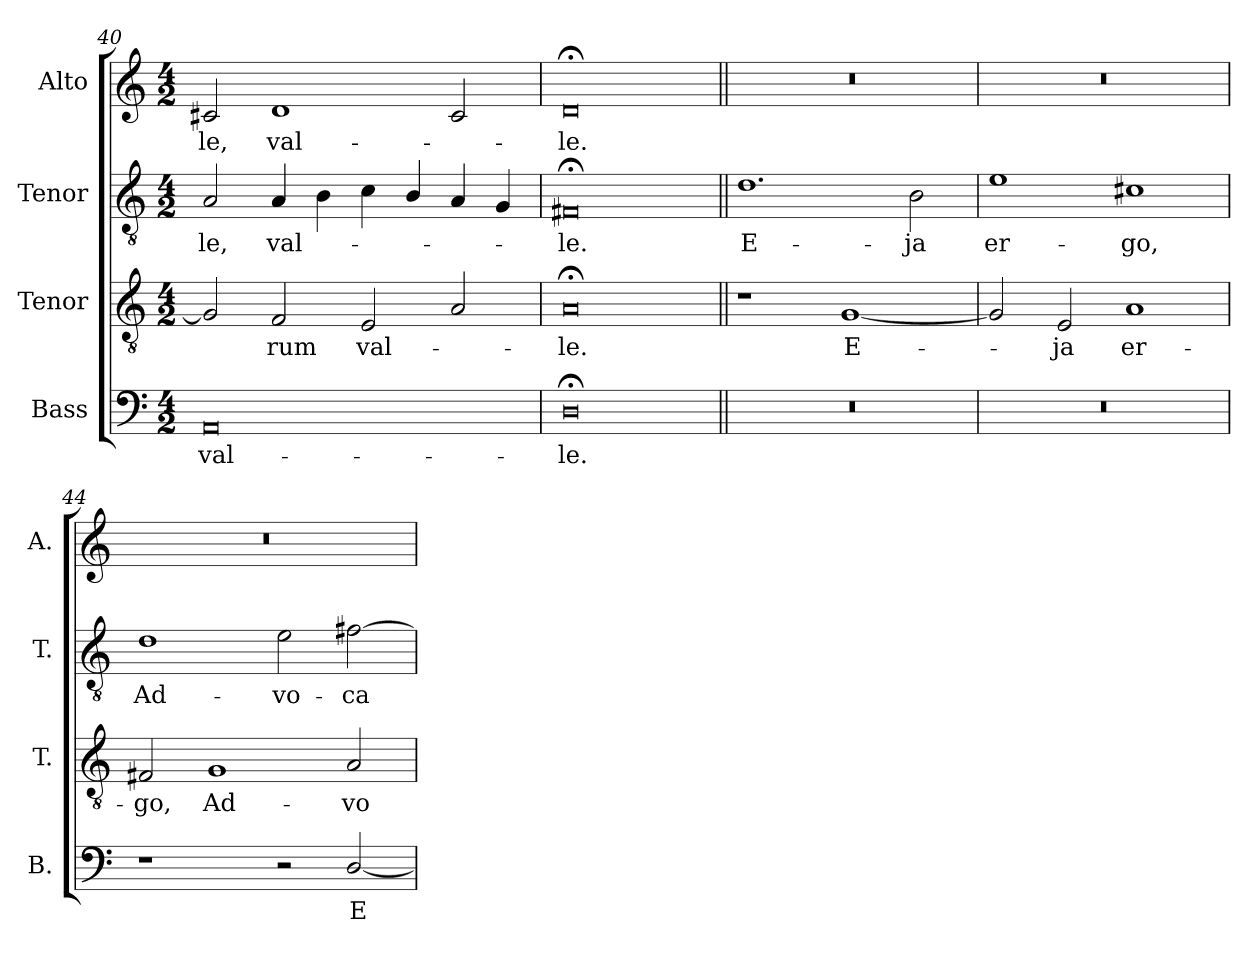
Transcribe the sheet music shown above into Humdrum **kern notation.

**kern	**text	**kern	**text	**kern	**text	**kern	**text
*part4	*part4	*part3	*part3	*part2	*part2	*part1	*part1
*staff4	*staff4	*staff3	*staff3	*staff2	*staff2	*staff1	*staff1
*I"Bass	*	*I"Tenor	*	*I"Tenor	*	*I"Alto	*
*I'B.	*	*I'T.	*	*I'T.	*	*I'A.	*
*clefF4	*	*clefGv2	*	*clefGv2	*	*clefG2	*
*	*	*ITrd7c12	*	*ITrd7c12	*	*	*
*k[]	*	*k[]	*	*k[]	*	*k[]	*
*C:	*	*C:	*	*C:	*	*C:	*
*M4/2	*	*M4/2	*	*M4/2	*	*M4/2	*
=40	=40	=40	=40	=40	=40	=40	=40
!	!LO:LY:b:color=#000000	!	!	!	!	!	!
!	!	!	!	!	!LO:LY:b:color=#000000	!	!
!	!	!	!	!	!	!	!LO:LY:b:color=#000000
0AAi	val-	2GGi/]	.	2AAi/	-le,	2c#Xi/	-le,
!	!	!	!LO:LY:b:color=#000000	!	!	!	!
!	!	!	!	!	!LO:LY:b:color=#000000	!	!
!	!	!	!	!	!	!	!LO:LY:b:color=#000000
.	.	2FFi/	-rum	4AAi/	val-	1di	val-
.	.	.	.	4BBi\	.	.	.
!	!	!	!LO:LY:b:color=#000000	!	!	!	!
.	.	2EEi/	val-	4Ci\	.	.	.
.	.	.	.	4BBi/	.	.	.
.	.	2AAi/	.	4AAi/	.	2c#i/	.
.	.	.	.	4GGi/	.	.	.
=41	=41	=41	=41	=41	=41	=41	=41
!	!LO:LY:b:color=#000000	!	!	!	!	!	!
!	!	!	!LO:LY:b:color=#000000	!	!	!	!
!	!	!	!	!	!LO:LY:b:color=#000000	!	!
!	!	!	!	!	!	!	!LO:LY:b:color=#000000
0D;i	-le.	0AA;i	-le.	0FF#X;i	-le.	0d;i	-le.
!!LO:PB:g=z
=42||	=42||	=42||	=42||	=42||	=42||	=42||	=42||
!LO:N:vis=1	!	!	!	!	!	!	!
!	!	!	!	!	!LO:LY:b:color=#000000	!LO:N:vis=1	!
0r	.	1r	.	1.Di	E-	0r	.
!	!	!	!LO:LY:b:color=#000000	!	!	!	!
.	.	[1GGi	E-	.	.	.	.
!	!	!	!	!	!LO:LY:b:color=#000000	!	!
.	.	.	.	2BBi\	-ja	.	.
=43	=43	=43	=43	=43	=43	=43	=43
!LO:N:vis=1	!	!	!	!	!	!	!
!	!	!	!	!	!LO:LY:b:color=#000000	!LO:N:vis=1	!
0r	.	2GGi/]	.	1Ei	er-	0r	.
!	!	!	!LO:LY:b:color=#000000	!	!	!	!
.	.	2EEi/	-ja	.	.	.	.
!	!	!	!LO:LY:b:color=#000000	!	!	!	!
!	!	!	!	!	!LO:LY:b:color=#000000	!	!
.	.	1AAi	er-	1C#Xi	-go,	.	.
=44	=44	=44	=44	=44	=44	=44	=44
!	!	!	!LO:LY:b:color=#000000	!	!	!	!
!	!	!	!	!	!LO:LY:b:color=#000000	!LO:N:vis=1	!
1r	.	2FF#Xi/	-go,	1Di	Ad-	0r	.
!	!	!	!LO:LY:b:color=#000000	!	!	!	!
.	.	1GGi	Ad-	.	.	.	.
!	!	!	!	!	!LO:LY:b:color=#000000	!	!
2r	.	.	.	2Ei\	-vo-	.	.
!	!LO:LY:b:color=#000000	!	!	!	!	!	!
!	!	!	!LO:LY:b:color=#000000	!	!	!	!
!	!	!	!	!	!LO:LY:b:color=#000000	!	!
[2Di/	E-	2AAi/	-vo-	[2F#Xi\	-ca-	.	.
=	=	=	=	=	=	=	=
*-	*-	*-	*-	*-	*-	*-	*-
